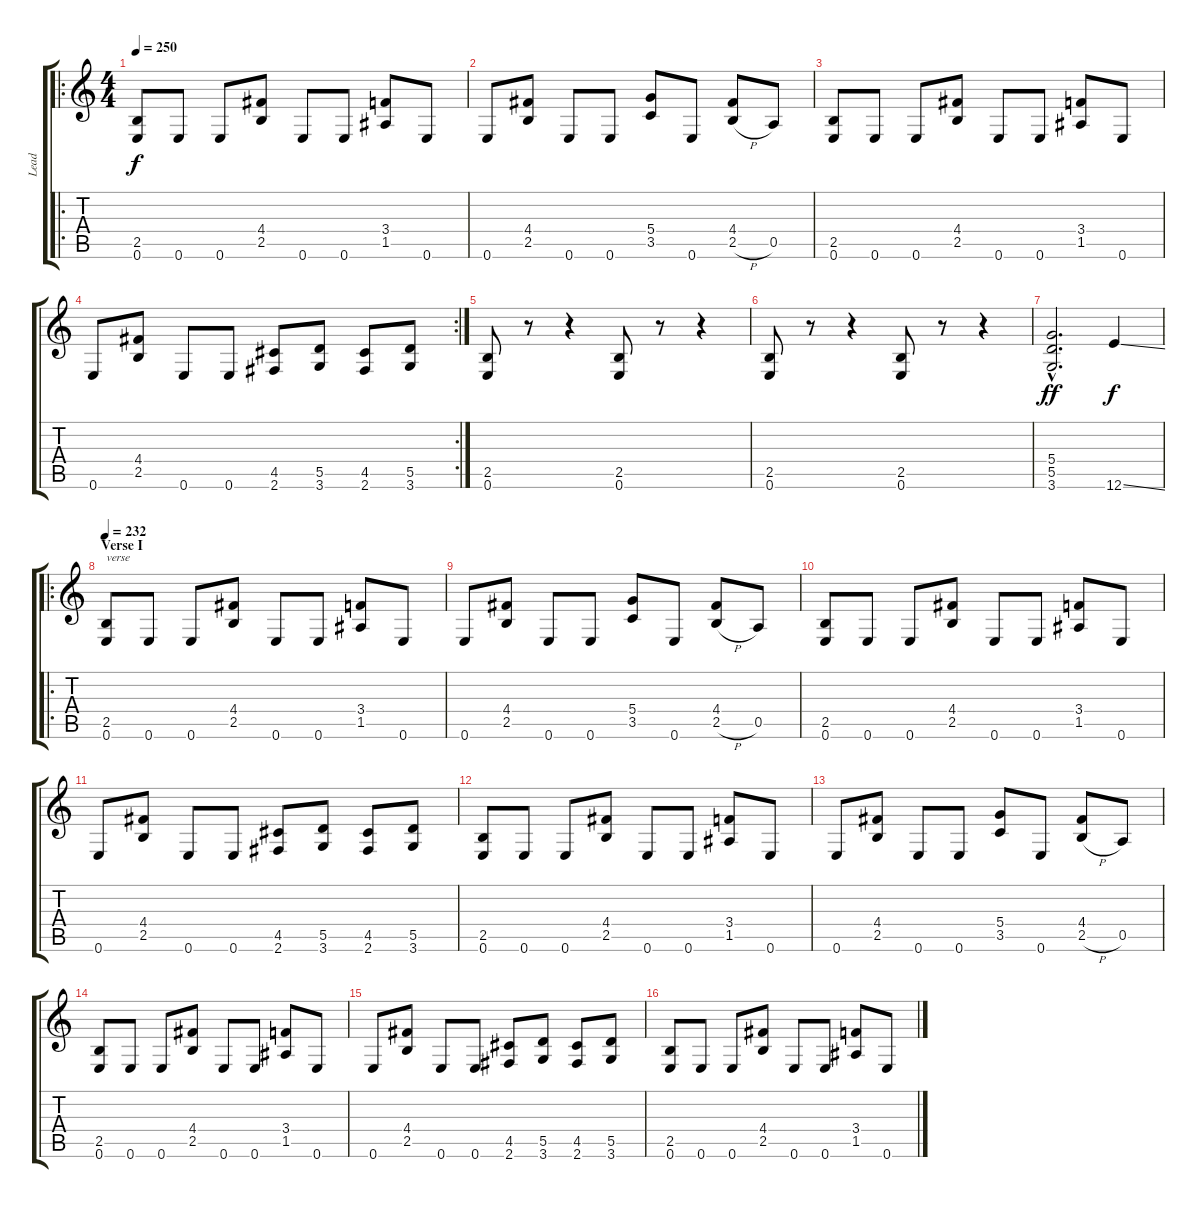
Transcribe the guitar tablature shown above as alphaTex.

\track ("Lead" "Lead") {instrument distortionguitar}
\staff {score tabs}
\tuning (E4 B3 G3 D3 A2 E2) {hide}
\ro
\ts (4 4)
\tempo 250
\clef g2
\ks c
(2.5 0.6).8{dy f instrument distortionguitar} 0.6.8 0.6.8 (4.4 2.5).8 0.6.8 0.6.8 (3.4 1.5).8 0.6.8 |
0.6.8 (4.4 2.5).8 0.6.8 0.6.8 (5.4 3.5).8 0.6.8 (4.4 2.5{h}).8 0.5.8 |
(2.5 0.6).8 0.6.8 0.6.8 (4.4 2.5).8 0.6.8 0.6.8 (3.4 1.5).8 0.6.8 |
\rc 2
0.6.8 (4.4 2.5).8 0.6.8 0.6.8 (4.5 2.6).8 (5.5 3.6).8 (4.5 2.6).8 (5.5 3.6).8 |
(2.5 0.6).8 r.8 r.4 (2.5 0.6).8 r.8 r.4 |
(2.5 0.6).8 r.8 r.4 (2.5 0.6).8 r.8 r.4 |
(5.4{hac} 5.5{hac} 3.6{hac}).2{d dy ff} 12.6{ss}.4{dy f} |
\ro
\section ("" "Verse I")
\tempo 232
(2.5 0.6).8{txt "verse"} 0.6.8 0.6.8 (4.4 2.5).8 0.6.8 0.6.8 (3.4 1.5).8 0.6.8 |
0.6.8 (4.4 2.5).8 0.6.8 0.6.8 (5.4 3.5).8 0.6.8 (4.4 2.5{h}).8 0.5.8 |
(2.5 0.6).8 0.6.8 0.6.8 (4.4 2.5).8 0.6.8 0.6.8 (3.4 1.5).8 0.6.8 |
0.6.8 (4.4 2.5).8 0.6.8 0.6.8 (4.5 2.6).8 (5.5 3.6).8 (4.5 2.6).8 (5.5 3.6).8 |
(2.5 0.6).8 0.6.8 0.6.8 (4.4 2.5).8 0.6.8 0.6.8 (3.4 1.5).8 0.6.8 |
0.6.8 (4.4 2.5).8 0.6.8 0.6.8 (5.4 3.5).8 0.6.8 (4.4 2.5{h}).8 0.5.8 |
(2.5 0.6).8 0.6.8 0.6.8 (4.4 2.5).8 0.6.8 0.6.8 (3.4 1.5).8 0.6.8 |
0.6.8 (4.4 2.5).8 0.6.8 0.6.8 (4.5 2.6).8 (5.5 3.6).8 (4.5 2.6).8 (5.5 3.6).8 |
(2.5 0.6).8 0.6.8 0.6.8 (4.4 2.5).8 0.6.8 0.6.8 (3.4 1.5).8 0.6.8
